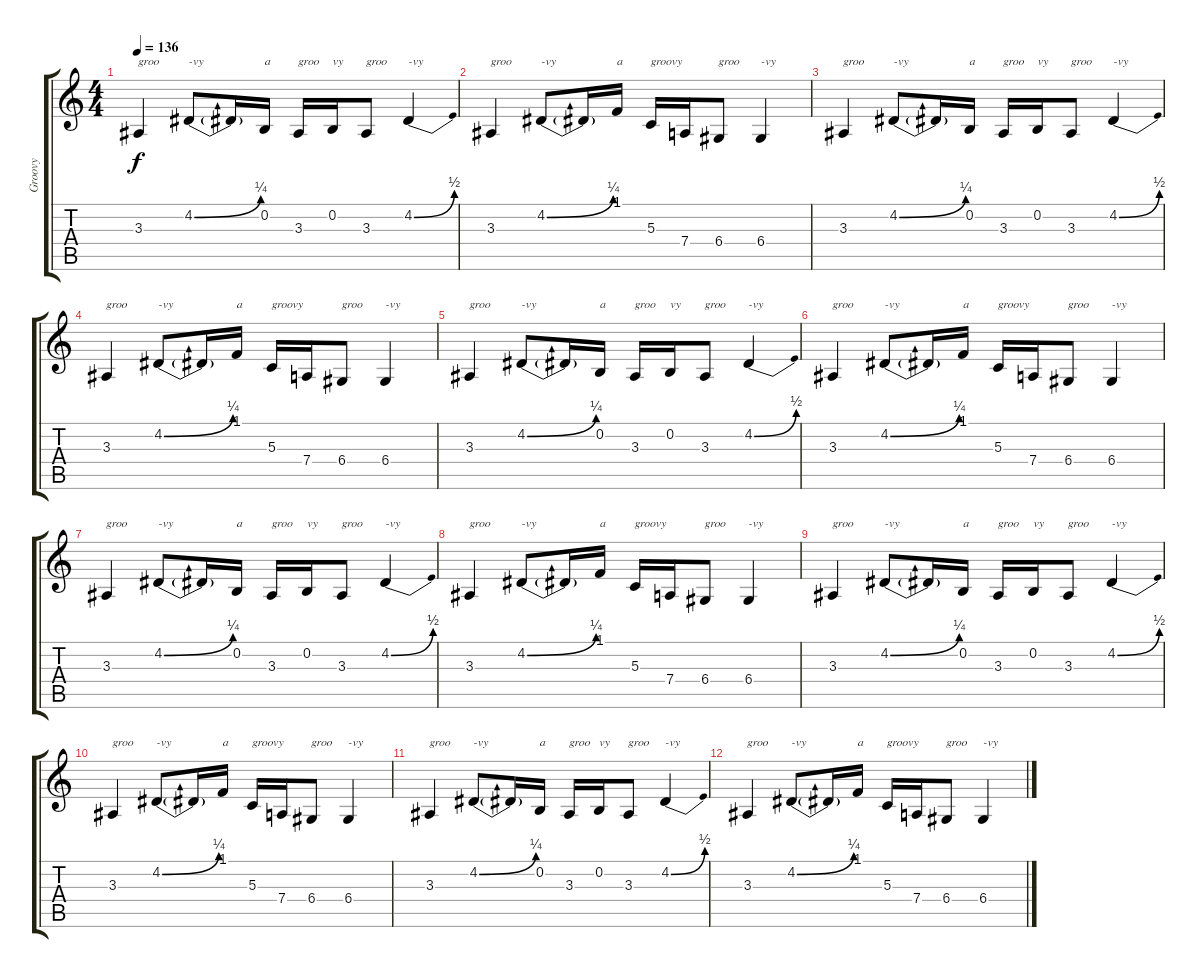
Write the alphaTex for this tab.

\track ("Groovy" "Groovy") {instrument lead6voice}
\staff {score tabs}
\tuning (E4 B3 G3 D3 A2 E2) {hide}
\ts (4 4)
\tempo 136
\clef g2
\ks c
3.3.4{txt "groo" dy f} 4.2{be (bend 0 0 60 1)}.8{txt "-vy"} 4.2{t}.16 0.2.16{txt "a"} 3.3.16{txt "groo"} 0.2.16{txt "vy"} 3.3.8{txt "groo"} 4.2{be (bend 0 0 60 2)}.4{txt "-vy"} |
3.3.4{txt "groo"} 4.2{be (bend 0 0 60 1)}.8{txt "-vy"} 4.2{t}.16 1.1.16{txt "a"} 5.3.16{txt "groovy"} 7.4.16 6.4.8{txt "groo"} 6.4.4{txt "-vy"} |
3.3.4{txt "groo"} 4.2{be (bend 0 0 60 1)}.8{txt "-vy"} 4.2{t}.16 0.2.16{txt "a"} 3.3.16{txt "groo"} 0.2.16{txt "vy"} 3.3.8{txt "groo"} 4.2{be (bend 0 0 60 2)}.4{txt "-vy"} |
3.3.4{txt "groo"} 4.2{be (bend 0 0 60 1)}.8{txt "-vy"} 4.2{t}.16 1.1.16{txt "a"} 5.3.16{txt "groovy"} 7.4.16 6.4.8{txt "groo"} 6.4.4{txt "-vy"} |
3.3.4{txt "groo"} 4.2{be (bend 0 0 60 1)}.8{txt "-vy"} 4.2{t}.16 0.2.16{txt "a"} 3.3.16{txt "groo"} 0.2.16{txt "vy"} 3.3.8{txt "groo"} 4.2{be (bend 0 0 60 2)}.4{txt "-vy"} |
3.3.4{txt "groo"} 4.2{be (bend 0 0 60 1)}.8{txt "-vy"} 4.2{t}.16 1.1.16{txt "a"} 5.3.16{txt "groovy"} 7.4.16 6.4.8{txt "groo"} 6.4.4{txt "-vy"} |
3.3.4{txt "groo"} 4.2{be (bend 0 0 60 1)}.8{txt "-vy"} 4.2{t}.16 0.2.16{txt "a"} 3.3.16{txt "groo"} 0.2.16{txt "vy"} 3.3.8{txt "groo"} 4.2{be (bend 0 0 60 2)}.4{txt "-vy"} |
3.3.4{txt "groo"} 4.2{be (bend 0 0 60 1)}.8{txt "-vy"} 4.2{t}.16 1.1.16{txt "a"} 5.3.16{txt "groovy"} 7.4.16 6.4.8{txt "groo"} 6.4.4{txt "-vy"} |
3.3.4{txt "groo"} 4.2{be (bend 0 0 60 1)}.8{txt "-vy"} 4.2{t}.16 0.2.16{txt "a"} 3.3.16{txt "groo"} 0.2.16{txt "vy"} 3.3.8{txt "groo"} 4.2{be (bend 0 0 60 2)}.4{txt "-vy"} |
3.3.4{txt "groo"} 4.2{be (bend 0 0 60 1)}.8{txt "-vy"} 4.2{t}.16 1.1.16{txt "a"} 5.3.16{txt "groovy"} 7.4.16 6.4.8{txt "groo"} 6.4.4{txt "-vy"} |
3.3.4{txt "groo"} 4.2{be (bend 0 0 60 1)}.8{txt "-vy"} 4.2{t}.16 0.2.16{txt "a"} 3.3.16{txt "groo"} 0.2.16{txt "vy"} 3.3.8{txt "groo"} 4.2{be (bend 0 0 60 2)}.4{txt "-vy"} |
3.3.4{txt "groo"} 4.2{be (bend 0 0 60 1)}.8{txt "-vy"} 4.2{t}.16 1.1.16{txt "a"} 5.3.16{txt "groovy"} 7.4.16 6.4.8{txt "groo"} 6.4.4{txt "-vy"}
